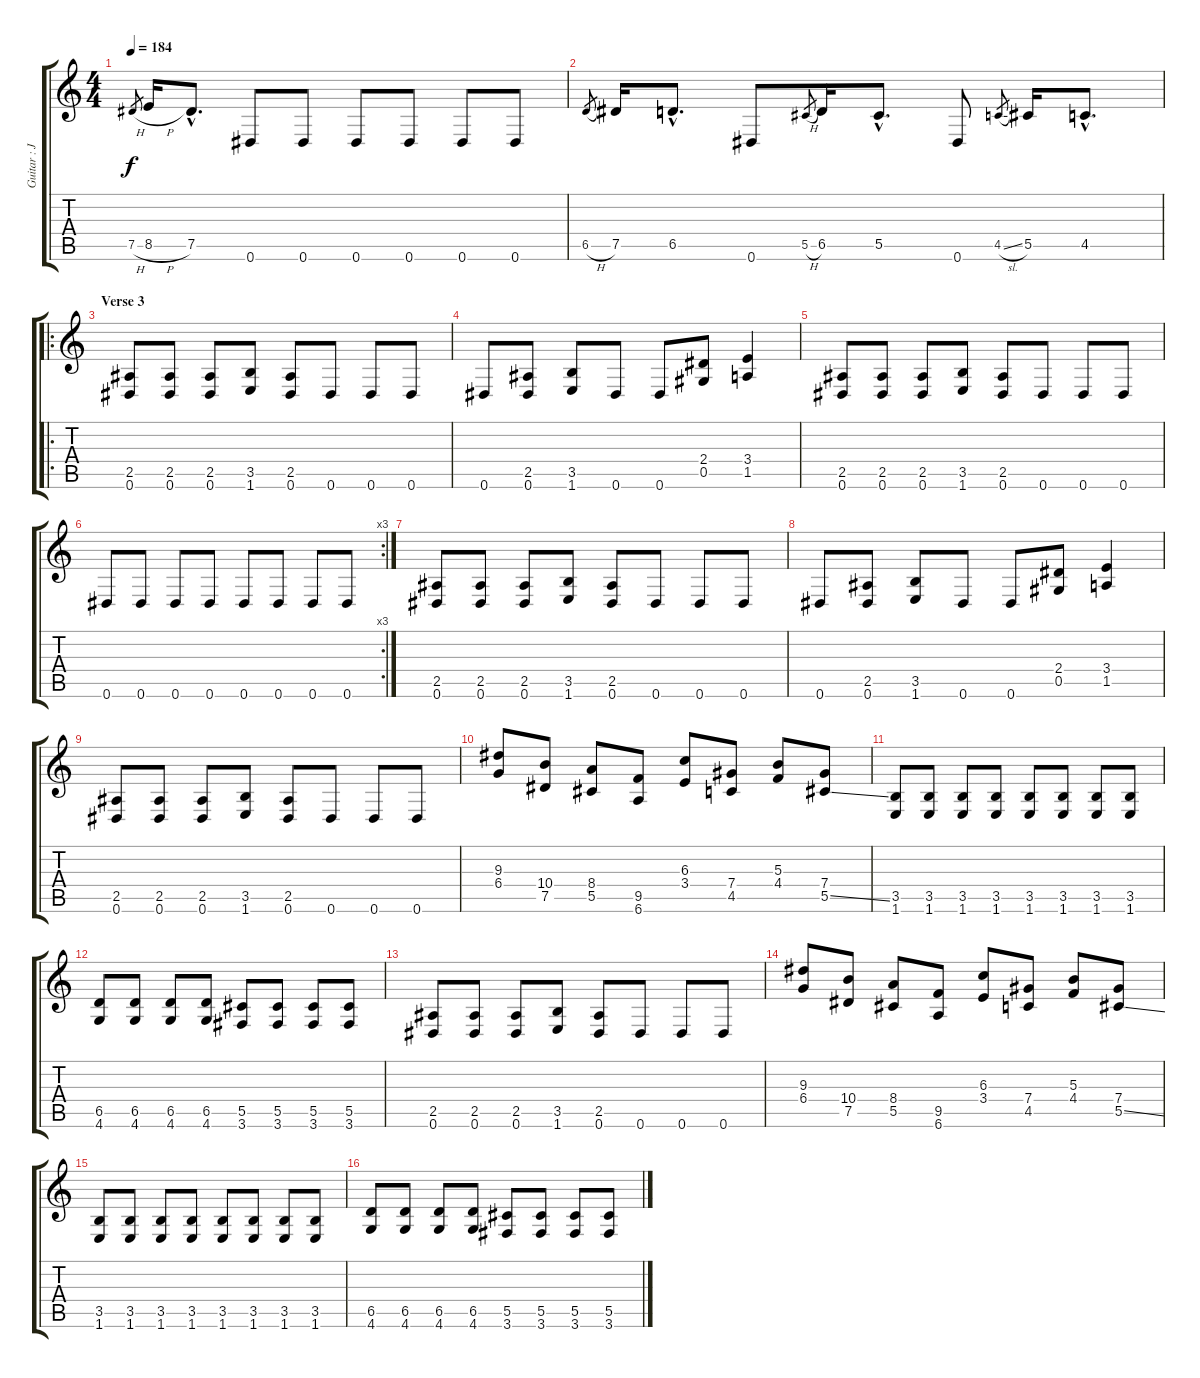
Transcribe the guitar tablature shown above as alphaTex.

\track ("Guitar : Jeff Hanneman" "Guitar : J") {instrument overdrivenguitar}
\staff {score tabs}
\tuning (Eb4 Bb3 Gb3 Db3 Ab2 Eb2) {hide}
\ts (4 4)
\tempo 184
\clef g2
\ks c
7.5{h}.8{gr dy f} 8.5{h}.16 7.5{hac}.8{d} 0.6.8 0.6.8 0.6.8 0.6.8 0.6.8 0.6.8 |
6.5{h}.8{gr} 7.5.16 6.5{hac}.8{d} 0.6.8 5.5{h}.8{gr} 6.5.16 5.5{hac}.8{d} 0.6.8 4.5{sl}.8{gr} 5.5.16 4.5{hac}.8{d} |
\ro
\section ("" "Verse 3")
(2.5 0.6).8 (2.5 0.6).8 (2.5 0.6).8 (3.5 1.6).8 (2.5 0.6).8 0.6.8 0.6.8 0.6.8 |
0.6.8 (2.5 0.6).8 (3.5 1.6).8 0.6.8 0.6.8 (2.4 0.5).8 (3.4 1.5).4 |
(2.5 0.6).8 (2.5 0.6).8 (2.5 0.6).8 (3.5 1.6).8 (2.5 0.6).8 0.6.8 0.6.8 0.6.8 |
\rc 3
0.6.8 0.6.8 0.6.8 0.6.8 0.6.8 0.6.8 0.6.8 0.6.8 |
(2.5 0.6).8 (2.5 0.6).8 (2.5 0.6).8 (3.5 1.6).8 (2.5 0.6).8 0.6.8 0.6.8 0.6.8 |
0.6.8 (2.5 0.6).8 (3.5 1.6).8 0.6.8 0.6.8 (2.4 0.5).8 (3.4 1.5).4 |
(2.5 0.6).8 (2.5 0.6).8 (2.5 0.6).8 (3.5 1.6).8 (2.5 0.6).8 0.6.8 0.6.8 0.6.8 |
(9.3 6.4).8 (10.4 7.5).8 (8.4 5.5).8 (9.5 6.6).8 (6.3 3.4).8 (7.4 4.5).8 (5.3 4.4).8 (7.4 5.5{ss}).8 |
(3.5 1.6).8 (3.5 1.6).8 (3.5 1.6).8 (3.5 1.6).8 (3.5 1.6).8 (3.5 1.6).8 (3.5 1.6).8 (3.5 1.6).8 |
(6.5 4.6).8 (6.5 4.6).8 (6.5 4.6).8 (6.5 4.6).8 (5.5 3.6).8 (5.5 3.6).8 (5.5 3.6).8 (5.5 3.6).8 |
(2.5 0.6).8 (2.5 0.6).8 (2.5 0.6).8 (3.5 1.6).8 (2.5 0.6).8 0.6.8 0.6.8 0.6.8 |
(9.3 6.4).8 (10.4 7.5).8 (8.4 5.5).8 (9.5 6.6).8 (6.3 3.4).8 (7.4 4.5).8 (5.3 4.4).8 (7.4 5.5{ss}).8 |
(3.5 1.6).8 (3.5 1.6).8 (3.5 1.6).8 (3.5 1.6).8 (3.5 1.6).8 (3.5 1.6).8 (3.5 1.6).8 (3.5 1.6).8 |
(6.5 4.6).8 (6.5 4.6).8 (6.5 4.6).8 (6.5 4.6).8 (5.5 3.6).8 (5.5 3.6).8 (5.5 3.6).8 (5.5 3.6).8
